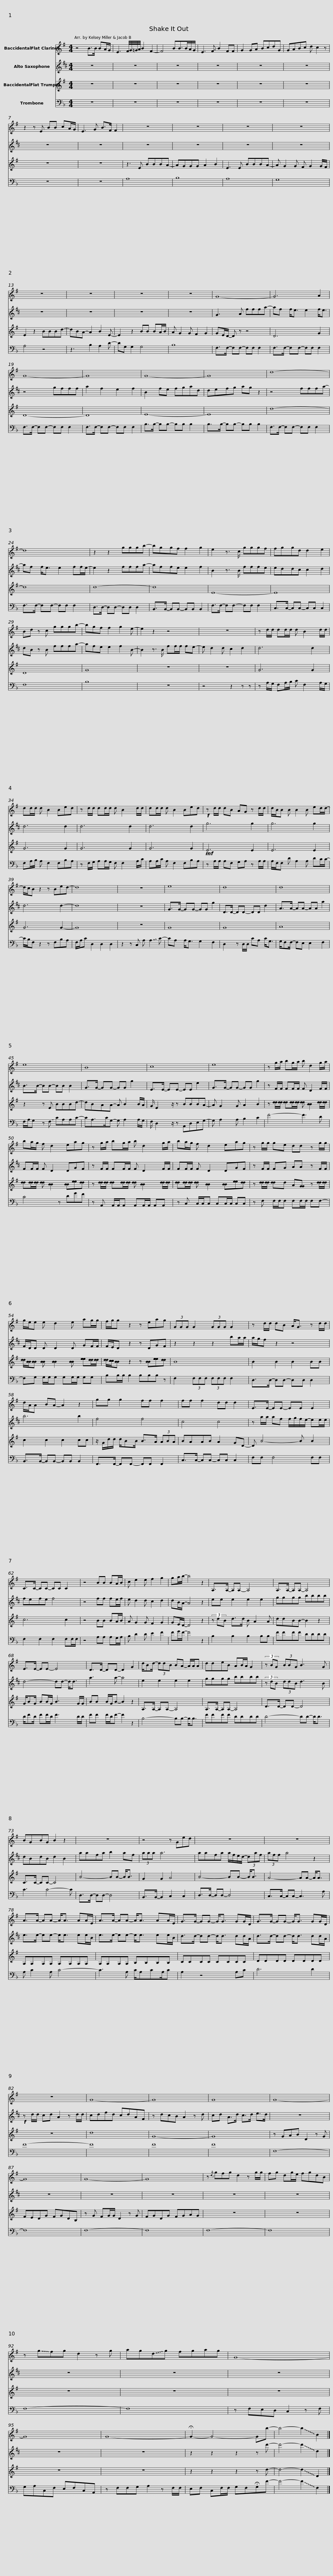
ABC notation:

X:1
%%score 1 2 3 4
L:1/8
M:4/4
I:linebreak $
K:F
V:1 treble transpose=-2
V:2 treble transpose=-9
V:3 treble transpose=-2
V:4 bass
V:1
[K:G] z4 B>B BA/G/ | E3 F/4G/4=G/4A/4 B2 F2- | F4 BB>BA/G/ | E3 !~(!F !~)!B2 FF | G2 GA BcdG |$ %5
 GABc d c2 z | z2 z E BB cA/G/ | E3 G B>F F2 | z8 | z8 |$ %10
 z8 | z8 | z8 | z8 | z8 |$ %15
 z8 | G8- | G6 A2 | G8- |$ G8 | %20
 G8- | G8 | d8- |$ d8 | z2 z2 gggb- | %25
 bggf f2 g2 | e2 z3/2 c/ gggf |$ fggd d2 e2 | Bd z c gggb- | bgf f2 g2 e- | %30
 e2 z2 z4 | z8 |$ z d/d/ dd/d/ d B2 d/d/ | dd/d/ d B2 Bed | z d/d/ dd/d/ d B2 d/d/ | %35
 dd/d/ d B2 Bed |$!f! z d/d/ dB AG z d/d/ | d/B/B B B2 B ed/d/- | d/c/B z2 z Bed- | d8 |$ %40
 z8 | e8 | d8 | d8 |$ e8 | %45
 B8 | c8 |$ e8 | z g/a/ bg/a/ b d2 g/a/ | ba/g/ f d2 eag |$ %50
 z g/a/ bg/a/ b d2 g/a/ | ba/g/ f d2 eag |$ z g/g/ ge dd z g/g/ | g/e/e e d2 e ag/g/ | f/g/g z2 z eag |$ %55
 (3GGG G2 (3GGG G2 | z d/d/ dB A<G z d/d/ | d/A/A BA- A2 z2 |$ gg g2 ff f2 | ff f2 dd d2 | %60
 E>E- EE- EE E2 |$ C>C- CC- CC C2 | z4 BB BA/B/ | c e2 e f2 g2 | ga/b/- b4 z2 |$ %65
 A,>A,- A,A,- A,4 | A,>A,- A,A,- A,4 | E>E- EE- E4 |$ D>D- DD- D2 G2 | d/Bd/- (3ddB BA- A/A/A | %70
 ddeB AB/A/ G2 |$ (3z BG (3BBG B3 G | BGBG B2 z2 | z8 |$ z4 z Ged | %75
 z8 | z8 |$ A>A- AA- A<A AA/E/ | A>A- AA- A<A AA/E/ | G>G- GG- G<G GG/D/ |$ %80
 G>G- GG- G<G GG/D/ | z8 | G8- | G8 |$ G8 | %85
 G8- | G8 | G8- |$ G8 | z!~(!{d} !~)!gfg d2 z g/g/ | %90
 fg dg/e/ fgdB | z !~(!g!~)!fg d2 z g |$ ag!~(!d!~)!g fgag | G8- | G8 | %95
 G8- |$ !fermata!G2- G4- Gb- | b4- !~(!b2 !~)!B2 |] %98
V:2
[K:D] z8 | z8 | z8 | z8 | z8 |$ %5
 z8 | z8 | z8 | z8 | z8 |$ %10
 z8 | z8 | z8 | z8 | z8 |$ %15
 z8 | G3 A fffa- | af f<e e2 f<e | z4 gfff |$ a2 f2 e2 f2 | %20
 B2 fe fgad | defg ag z2 | z4 fffa- |$ af f<e e2 ff/e/- | e2 z2 fffa- | %25
 affe e2 f2 | B2 z3/2 B/ fffe |$ eddc c2 d2 | dB z B fffa- | afe e2 f2 B- | %30
 B2 z3/2 B/ ff/f/ fe- | e d2 d c2 d2 |$ d6 d2 | d6 d2 | d6 d2 | %35
 d6 d2 |$ g6 g2 | g6 g2 | d6 d2- | d8 |$ %40
 z8 | G>G- GG- GG g2 | D>D- DD- DD d2 | A>A- AA- AA a2 |$ B>B- BB- BB B2 | %45
 G>G- GG- GG g2 | E>E- EE- EE e2 |$ G>G- GG- GG g2 | z F/F/ FF/F/ F D2 F/F/ | FF/F/ F D2 DGF |$ %50
 z F/F/ FF/F/ F D2 F/F/ | FF/F/ F D2 DGF |$ z F/F/ FG AA z F/F/ | F/D/D D D2 D GF/F/ | F/E/D z2 z DGF |$ %55
 z2 z2 z2 ba/a/ | a/g/f z2 z4 | b6 b2 |$ f4 f4 | c4 c4 | %60
 z a/a/ af f/g/f/e/- ee/e/ |$ fefe f4 | z4 ff fe/f/ | e d2 d c2 d2 | dB/A/- A4 z2 |$ %65
 ee e2 e2 e2 | gggg bbbb | d4- dd- d<d |$ a3 a- a4 | e2 e2 e2 e2 | %70
 gggg bbbb |$ (3z dB (3ddB d3 B | dBdB d2 B2 | aafa b2 af |$ (3aaa a6 | %75
 aafa a/f/e/d/- (3daf | (3aff a4 z2 |$ e>e- ee- e<e ee/B/ | e>e- ee- e<e ee/B/ | d>d- dd- d<d dd/A/ |$ %80
 d>d- dd- d<d dd/A/ |!f! z d/d/ cd A2 z d/d/ | cdfd cdAF | z dcB A2 z d |$ cd A>d c>d e>d | %85
 z8 | z8 | z8 |$ z8 | z8 | %90
 z8 | z8 |$ z8 | z8 | z8 | %95
 z8 |$ z2 z2 z2 z d'- | d'4- !~(!d'2 !~)!d2 |] %98
V:3
[K:G] z8 | z8 | z8 | z8 | z8 |$ %5
 z8 | z8 | z8 | z3 E BBBA- | AGGG A2 B2 |$ %10
 E3 E BBBA- | A G2 G F G2 G/F/ | E2 z2 BBBd- | dBA- A2 B2 E- | E2 z2 BB BA/B/ |$ %15
 A G2 G F2 G2 | GE/D/- D z z4 | D6 G2 | D8- |$ D8 | %20
 E8- | E8 | d8- |$ d8 | d8- | %25
 d8 | E8- |$ E8 | D8 | G8 | %30
 z8 | z8 |$ G6 G2 | G6 G2 | G6 G2 | %35
 G6 G2 |$!mf! E6 E2 | E6 E2 | G6 G2- | G8 |$ %40
 z8 | G8 | G8 | A8 |$ z2 z E BBBd- | %45
 dBAA- A B2 B/A/ | G/ E2 z/ z BBBA- |$ A G2 G A2 B2 | z [dd]/[dd]/ [dd][dd]/[dd]/ [dd] [BB]2 [dd]/[dd]/ | [dd][dd]/[dd]/ [dd] [BB]2 [BB][ee][dd] |$ %50
 z [dd]/[dd]/ [dd][dd]/[dd]/ [dd] [BB]2 [dd]/[dd]/ | [dd][dd]/[dd]/ [dd] [BB]2 [BB][ee][dd] |$ z [dd]/[dd]/ [dd]d A[GG] z [dd]/[dd]/ | [dd]/[BB]/[BB] [BB] [BB]2 [BB] [ee][dd]/[dd]/ | [dd]/[cc]/[BB] z2 z [BB][ee][dd] |$ %55
 B8 | B2 B2 B2 BB | c2 c2 c2 cc |$ z/ G/d/d/ d/BB/ B>A (3ABA | BAAB A2 GD- | %60
 D B4- B B2 |$ c6 c2 | z4 BB BA/B/ | A G2 G F2 G2 | GE/D/- D4 z2 |$ %65
 (3z dB d>d B A2 A | ddBB- B2 z2 | G/BG/ BB/G/ B3 G/G/ |$ BB B/G/B- B2 z2 | A,>A,- A,A,- A,4 | %70
 A,>A,- A,A,- A,4 |$ D>D- DD- D4 | C>C- CC- C4 | B4- BB- B<B |$ G2 G2 A4 | %75
 B4- BB- B<B | A4- AA- A<A |$ A,A,A,A, A,A,A,A, | A,A,A,A, B,B,B,B, | CCCC CCCC |$ %80
 DDDD DDDD | z8 | d8 | G8- |$ G8 | %85
 z GAB D2 z G | FEDG FGDB, | z G FG/G/ D2 z G |$ FGDG FGAG | z8 | %90
 z8 | z8 |$ z8 | z8 | z8 | %95
 z8 |$ z2 z2 z2 z d- | d4- !~(!d2 !~)!D2 |] %98
V:4
 z8 | z8 | z8 | z8 | z8 |$ %5
 z8 | z8 | z8 | A,8 | B,8 |$ %10
 A,8 | G,8 | A,4 z4 | z3 B,2 A,2 D- | DG, G,2 G,4 |$ %15
 B,8 | F,>F,- F,F,- F,F, F,2 | F,>F,- F,F,- F,F, F,2 | F,>F,- F,F,- F,F, F,2 |$ F,>F,- F,F,- F,F, F,2 | %20
 B,>B,- B,B,- B,B, B,2 | B,>B,- B,B,- B,B, B,2 | F,>F,- F,F,- F,F, F,2 |$ F,>F,- F,F,- F,F, F,2 | D,>D,- D,D,- D,D, D,2 | %25
 B,,>B,,- B,,B,,- B,,B,, B,,2 | F,>F,- F,F,- F,F, F,2 |$ C,>C,- C,C,- C,C, C,2 | F,8 | B,8 | %30
 z8 | z4 z2 z z |$ z A,/G,/ F,A,/B,/ C F,2 A,/G,/ | F,A,/B,/ A, F,2 F,B,A, | z F,/G,/ A,A,/G,/ F, F,2 A,/C/ | %35
 A,A,/C/ A, F,2 F,B,A, |$ z A,/A,/ A,F, G,A, z A,/A,/ | A,/F,/F, D A,2 A, DC/C/- | C/B,/F, z2 z F,B,A, | F,/A,/C D,2 D,2 D,2 |$ %40
 z2 z C, A, !~(!A,2 !~)!C- | CA, A,<G, G,2 F,2 | D,2 z D,/D,/ CA, C<G, | G,/F,F,/- F,E, E,2 F,2 |$ F,/A,/G, z !~(!F, !~)!CA,A,C- | %45
 CA,>CG,- G, A,2 A,/G,/ | F,/ D,2 z/ z A,,D,E,G,- |$ G, A,2 A, B,2 C2 | F4- F3 D | C4 z DGF |$ %50
 z A,, A,,/A,,/A,, A,,A,,/A,,/ A,,A,, | z C, C,/C,/C, C,C,/C,/ C,C, |$ z F, F,/F,/F, F,F,/F,/ F,F,- | F,G, G,/G,/G, G,G,/G,/ G,G, | B,B,/B,/ B,2 B,B,B, z |$ %55
 F,2 (3F,F,F, (3F,F,F, F,2 | D,>D,- D,D,- D,D, D,2 | B,,>B,,- B,,B,,- B,,B,, B,,2 |$ F,,>F,,- F,,F,,- F,,F,, F,,2 | C,>C,- C,C,- C,C, C,2 | %60
 F,F, F,4 F,F, |$ F,2 F,2 F,2 F,F,/F,/ | z4 A,A, A,G,/A,/ | B, D2 D E2 F2 | FG/F/- F4 z2 |$ %65
 B,2 B,2 B,2 B,B, | FFFF DDDD | D/FD/ FF/D/ F3 D/D/ |$ FF F/D/F- F2 z2 | B,4- B,B,- B,<B, | %70
 FFFF DDDD |$ D4- DD- D<D | C3 C4- C | D,>D,- D,D,- D,4 |$ B,,>B,,- B,,2 C,2 C,2 | %75
 D,>D,- D,D,- D,4 | C,>C,- C,C,- C,3 A, |$ A, C2 A, C4- | C3 A, C/A,CA,/C | A,2 z4 A,C |$ %80
 D6 D2 | F8- | F8 | F8 |$ F8 | %85
 F,8- | F,8 | F,8- |$ F,8 | F,8- | %90
 F,8 | F,8- |$ F,8 | z F,E,D, C,2 z F, | G,A,C,F, E,F,C,A,, | %95
 z F,F,G, A,2 z F,/F,/ |$ E,F, C,F,/F,/ G,F,!fermata!G,F- | F4- !~(!F2 !~)!F,2 |] %98
